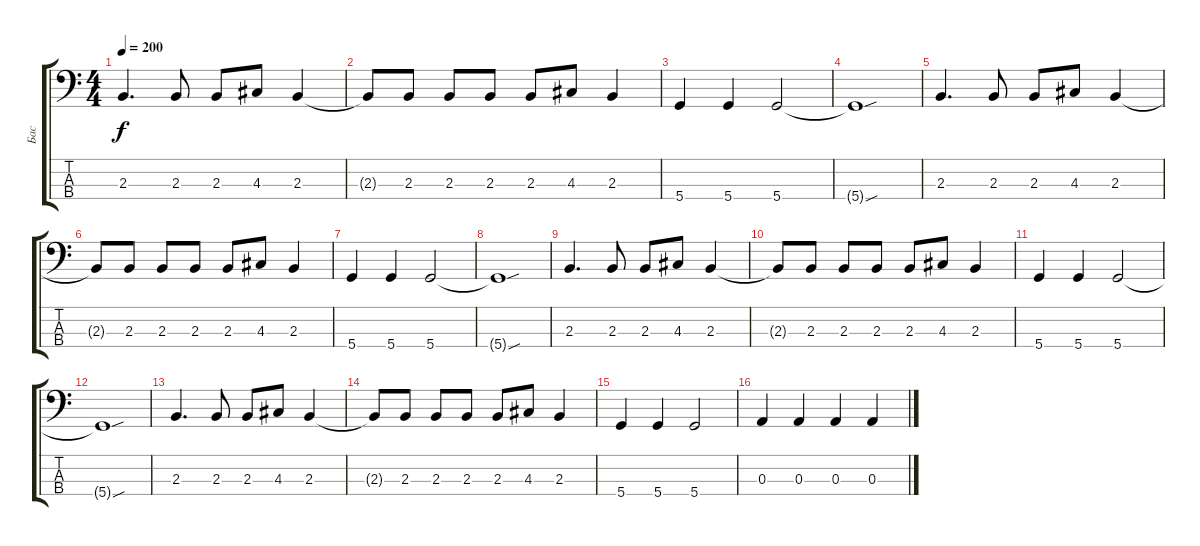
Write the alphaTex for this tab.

\track ("Бас" "Бас") {instrument electricbassfinger}
\staff {score tabs}
\tuning (G2 D2 A1 D1) {hide}
\ts (4 4)
\tempo 200
\clef f4
\ks c
2.3.4{d dy f} 2.3.8 2.3.8 4.3.8 2.3.4 |
2.3{t}.8 2.3.8 2.3.8 2.3.8 2.3.8 4.3.8 2.3.4 |
5.4.4 5.4.4 5.4.2 |
5.4{sou t}.1 |
2.3.4{d} 2.3.8 2.3.8 4.3.8 2.3.4 |
2.3{t}.8 2.3.8 2.3.8 2.3.8 2.3.8 4.3.8 2.3.4 |
5.4.4 5.4.4 5.4.2 |
5.4{sou t}.1 |
2.3.4{d} 2.3.8 2.3.8 4.3.8 2.3.4 |
2.3{t}.8 2.3.8 2.3.8 2.3.8 2.3.8 4.3.8 2.3.4 |
5.4.4 5.4.4 5.4.2 |
5.4{sou t}.1 |
2.3.4{d} 2.3.8 2.3.8 4.3.8 2.3.4 |
2.3{t}.8 2.3.8 2.3.8 2.3.8 2.3.8 4.3.8 2.3.4 |
5.4.4 5.4.4 5.4.2 |
0.3.4 0.3.4 0.3.4 0.3.4
